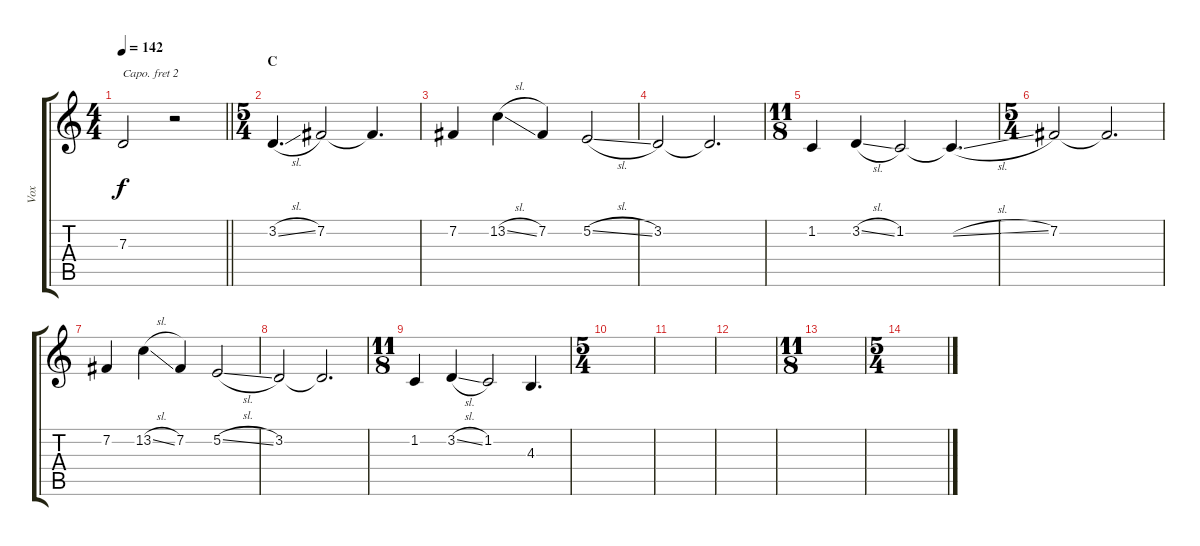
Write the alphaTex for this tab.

\track ("Vox" "Vox") {instrument lead2sawtooth}
\staff {score tabs}
\capo 2
\tuning (D4 A3 F3 C3 G2 C2) {hide}
\ts (4 4)
\tempo 142
\clef g2
\barLineRight lightlight
\ks c
7.3{t}.2{dy f} r.2 |
\ts (5 4)
\section ("" "C")
3.2{sl}.4{d} 7.2.2 7.2{t}.4{d} |
7.2.4 13.2{sl}.4 7.2.4 5.2{sl}.2 |
3.2.2 3.2{t}.2{d} |
\ts (11 8)
1.2.4 3.2{sl}.4 1.2.2 1.2{sl t}.4{d} |
\ts (5 4)
7.2.2 7.2{t}.2{d} |
7.2.4 13.2{sl}.4 7.2.4 5.2{sl}.2 |
3.2.2 3.2{t}.2{d} |
\ts (11 8)
1.2.4 3.2{sl}.4 1.2.2 4.3.4{d} |
\ts (5 4)
|
|
|
\ts (11 8)
|
\ts (5 4)
